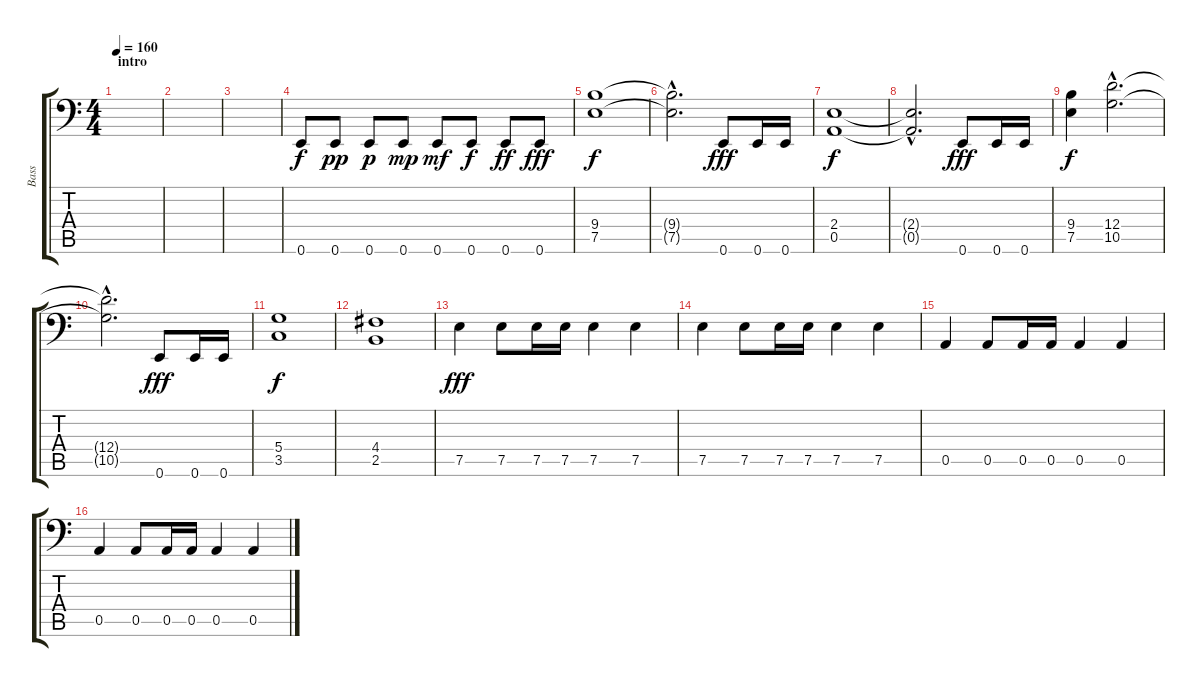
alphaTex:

\track ("Bass" "Bass") {instrument electricbassfinger}
\staff {score tabs}
\tuning (E3 B2 G2 D2 A1 E1) {hide}
\ts (4 4)
\section ("" "intro")
\tempo 160
\clef f4
\ks c
|
|
|
0.6.8 0.6.8{dy pp} 0.6.8{dy p} 0.6.8{dy mp} 0.6.8{dy mf} 0.6.8{dy f} 0.6.8{dy ff} 0.6.8{dy fff} |
(9.4 7.5).1{dy f} |
(9.4{hac t} 7.5{hac t}).2{d} 0.6.8{dy fff} 0.6.16 0.6.16 |
(2.4 0.5).1{dy f} |
(2.4{hac t} 0.5{hac t}).2{d} 0.6.8{dy fff} 0.6.16 0.6.16 |
(9.4 7.5).4{dy f} (12.4{hac} 10.5{hac}).2{d} |
(12.4{hac t} 10.5{hac t}).2{d} 0.6.8{dy fff} 0.6.16 0.6.16 |
(5.4 3.5).1{dy f} |
(4.4 2.5).1 |
7.5.4{dy fff} 7.5.8 7.5.16 7.5.16 7.5.4 7.5.4 |
7.5.4 7.5.8 7.5.16 7.5.16 7.5.4 7.5.4 |
0.5.4 0.5.8 0.5.16 0.5.16 0.5.4 0.5.4 |
0.5.4 0.5.8 0.5.16 0.5.16 0.5.4 0.5.4
